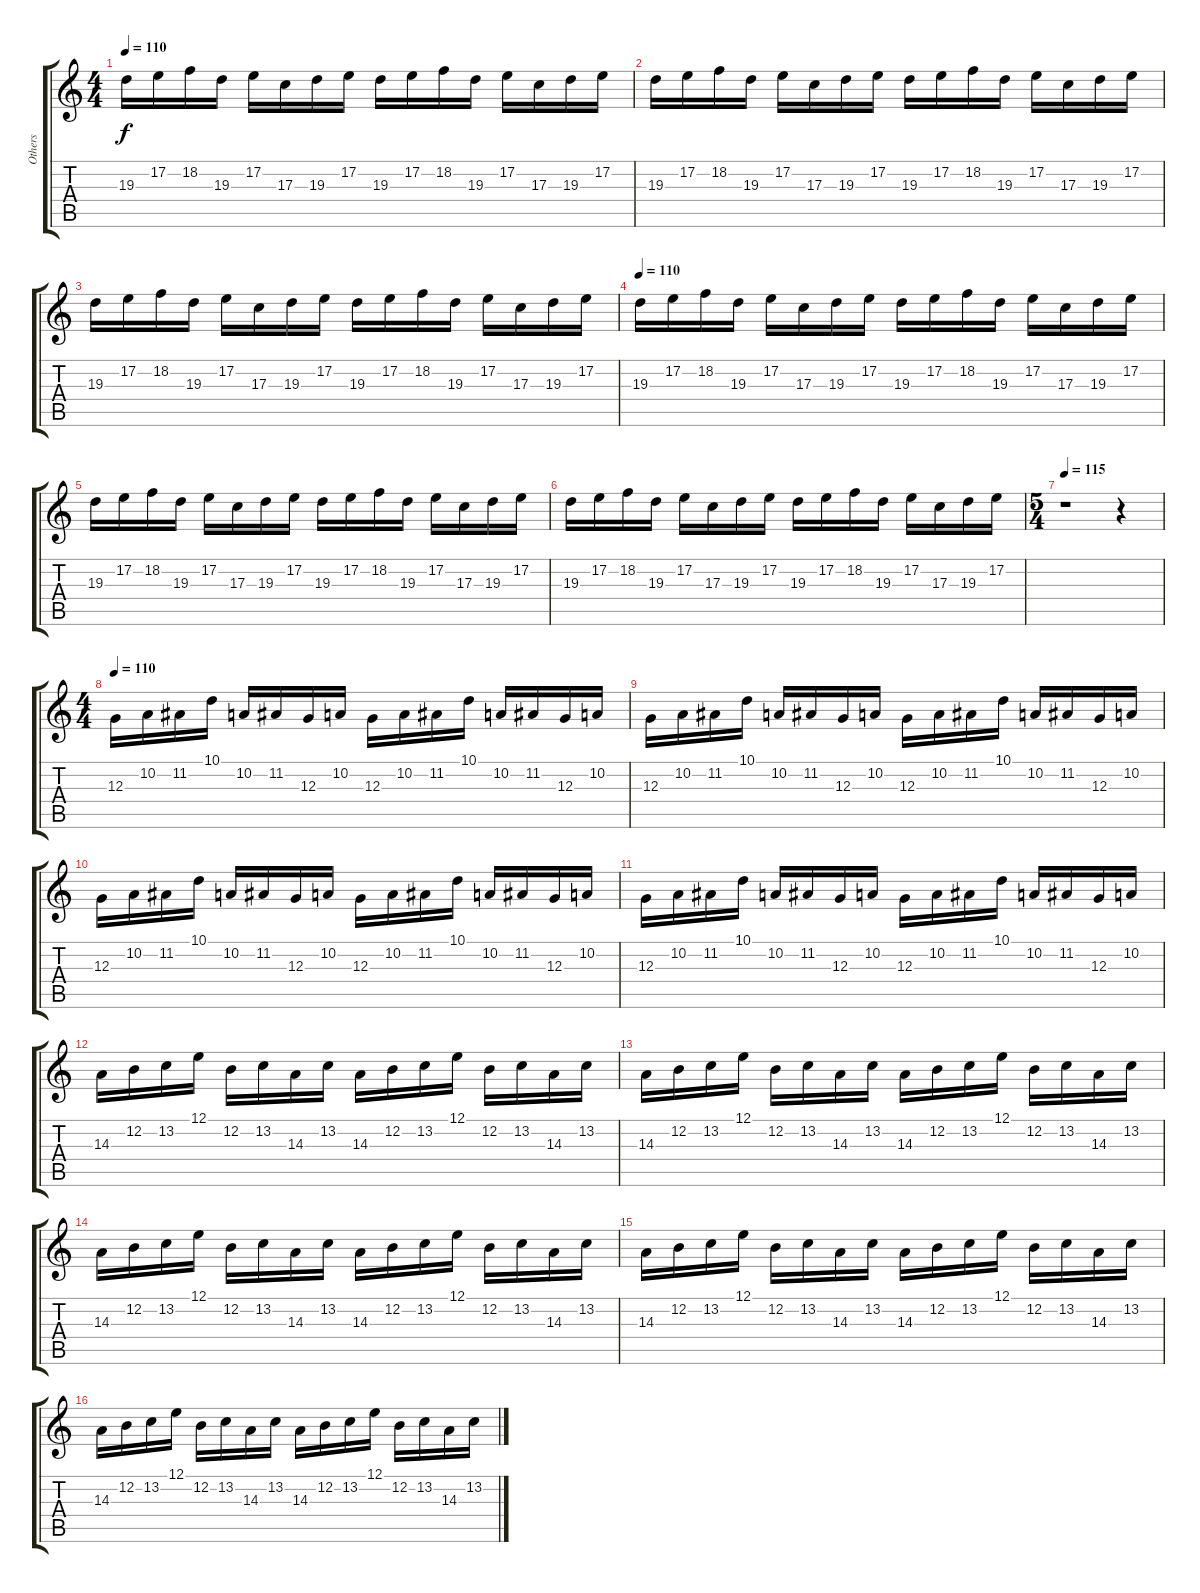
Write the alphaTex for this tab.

\track ("Others" "Others") {instrument tuba}
\staff {score tabs}
\tuning (E4 B3 G3 D3 A2 E2) {hide}
\ts (4 4)
\tempo 110
\clef g2
\ks c
19.3.16{dy f volume 7 instrument drawbarorgan} 17.2.16 18.2.16 19.3.16 17.2.16 17.3.16 19.3.16 17.2.16 19.3.16 17.2.16 18.2.16 19.3.16 17.2.16 17.3.16 19.3.16 17.2.16 |
19.3.16{volume 7 instrument drawbarorgan} 17.2.16 18.2.16 19.3.16 17.2.16 17.3.16 19.3.16 17.2.16 19.3.16 17.2.16 18.2.16 19.3.16 17.2.16 17.3.16 19.3.16 17.2.16 |
19.3.16{volume 7 instrument drawbarorgan} 17.2.16 18.2.16 19.3.16 17.2.16 17.3.16 19.3.16 17.2.16 19.3.16 17.2.16 18.2.16 19.3.16 17.2.16 17.3.16 19.3.16 17.2.16 |
\tempo 110
19.3.16{volume 7 instrument drawbarorgan} 17.2.16 18.2.16 19.3.16 17.2.16 17.3.16 19.3.16 17.2.16 19.3.16 17.2.16 18.2.16 19.3.16 17.2.16 17.3.16 19.3.16 17.2.16 |
19.3.16{volume 7 instrument drawbarorgan} 17.2.16 18.2.16 19.3.16 17.2.16 17.3.16 19.3.16 17.2.16 19.3.16 17.2.16 18.2.16 19.3.16 17.2.16 17.3.16 19.3.16 17.2.16 |
19.3.16{volume 7 instrument drawbarorgan} 17.2.16 18.2.16 19.3.16 17.2.16 17.3.16 19.3.16 17.2.16 19.3.16 17.2.16 18.2.16 19.3.16 17.2.16 17.3.16 19.3.16 17.2.16 |
\ts (5 4)
\tempo 115
r.1 r.4 |
\ts (4 4)
\tempo 110
12.3.16{volume 7 instrument drawbarorgan} 10.2.16 11.2.16 10.1.16 10.2.16 11.2.16 12.3.16 10.2.16 12.3.16 10.2.16 11.2.16 10.1.16 10.2.16 11.2.16 12.3.16 10.2.16 |
12.3.16{volume 7 instrument drawbarorgan} 10.2.16 11.2.16 10.1.16 10.2.16 11.2.16 12.3.16 10.2.16 12.3.16 10.2.16 11.2.16 10.1.16 10.2.16 11.2.16 12.3.16 10.2.16 |
12.3.16{volume 7 instrument drawbarorgan} 10.2.16 11.2.16 10.1.16 10.2.16 11.2.16 12.3.16 10.2.16 12.3.16 10.2.16 11.2.16 10.1.16 10.2.16 11.2.16 12.3.16 10.2.16 |
12.3.16{volume 7 instrument drawbarorgan} 10.2.16 11.2.16 10.1.16 10.2.16 11.2.16 12.3.16 10.2.16 12.3.16 10.2.16 11.2.16 10.1.16 10.2.16 11.2.16 12.3.16 10.2.16 |
14.3.16{volume 7 instrument drawbarorgan} 12.2.16 13.2.16 12.1.16 12.2.16 13.2.16 14.3.16 13.2.16 14.3.16 12.2.16 13.2.16 12.1.16 12.2.16 13.2.16 14.3.16 13.2.16 |
14.3.16{volume 7 instrument drawbarorgan} 12.2.16 13.2.16 12.1.16 12.2.16 13.2.16 14.3.16 13.2.16 14.3.16 12.2.16 13.2.16 12.1.16 12.2.16 13.2.16 14.3.16 13.2.16 |
14.3.16{volume 7 instrument drawbarorgan} 12.2.16 13.2.16 12.1.16 12.2.16 13.2.16 14.3.16 13.2.16 14.3.16 12.2.16 13.2.16 12.1.16 12.2.16 13.2.16 14.3.16 13.2.16 |
14.3.16{volume 7 instrument drawbarorgan} 12.2.16 13.2.16 12.1.16 12.2.16 13.2.16 14.3.16 13.2.16 14.3.16 12.2.16 13.2.16 12.1.16 12.2.16 13.2.16 14.3.16 13.2.16 |
14.3.16{volume 7 instrument drawbarorgan} 12.2.16 13.2.16 12.1.16 12.2.16 13.2.16 14.3.16 13.2.16 14.3.16 12.2.16 13.2.16 12.1.16 12.2.16 13.2.16 14.3.16 13.2.16
